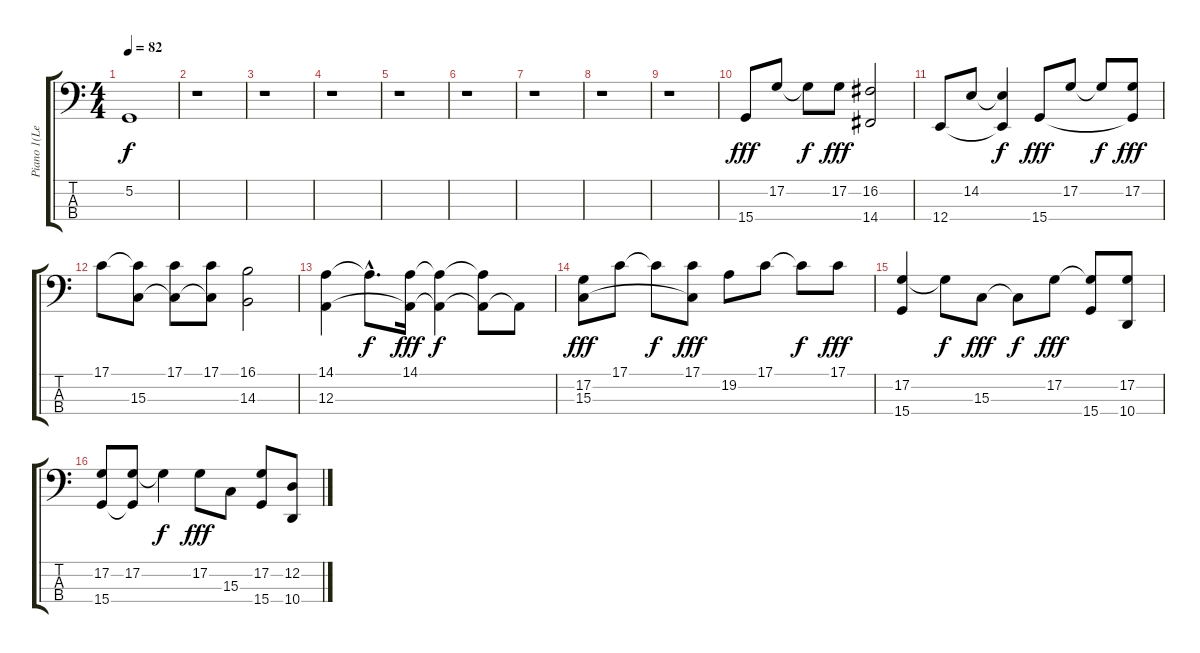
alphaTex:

\track ("Piano 1(Left Hand)" "Piano 1(Le") {instrument acousticgrandpiano}
\staff {score tabs}
\tuning (G2 D2 A1 E1) {hide}
\ts (4 4)
\tempo 82
\clef f4
\ks c
5.2{t}.1{dy f} |
r.1 |
r.1 |
r.1 |
r.1 |
r.1 |
r.1 |
r.1 |
r.1 |
15.4.8{dy fff} 17.2.8 17.2{t}.8{dy f} 17.2.8{dy fff} (16.2 14.4).2 |
12.4.8 14.2.8 (14.2{t} 12.4{t}).4{dy f} 15.4.8{dy fff} 17.2.8 17.2{t}.8{dy f} (17.2 15.4{t}).8{dy fff} |
17.1.8 (17.1{t} 15.3).8 (17.1 15.3{t}).8 (17.1 15.3{t}).8 (16.1 14.3).2 |
(14.1 12.3).4 14.1{hac t}.8{d dy f} (14.1 12.3{t}).16{dy fff} (14.1{t} 12.3{t}).4{dy f} (14.1{t} 12.3{t}).8 12.3{t}.8 |
(17.2 15.3).8{dy fff} 17.1.8 17.1{t}.8{dy f} (17.1 15.3{t}).8{dy fff} 19.2.8 17.1.8 17.1{t}.8{dy f} 17.1.8{dy fff} |
(17.2 15.4).4 17.2{t}.8{dy f} 15.3.8{dy fff} 15.3{t}.8{dy f} 17.2.8{dy fff} (17.2{t} 15.4).8 (17.2 10.4).8 |
(17.2 15.4).8 (17.2 15.4{t}).8 17.2{t}.4{dy f} 17.2.8{dy fff} 15.3.8 (17.2 15.4).8 (12.2 10.4).8
